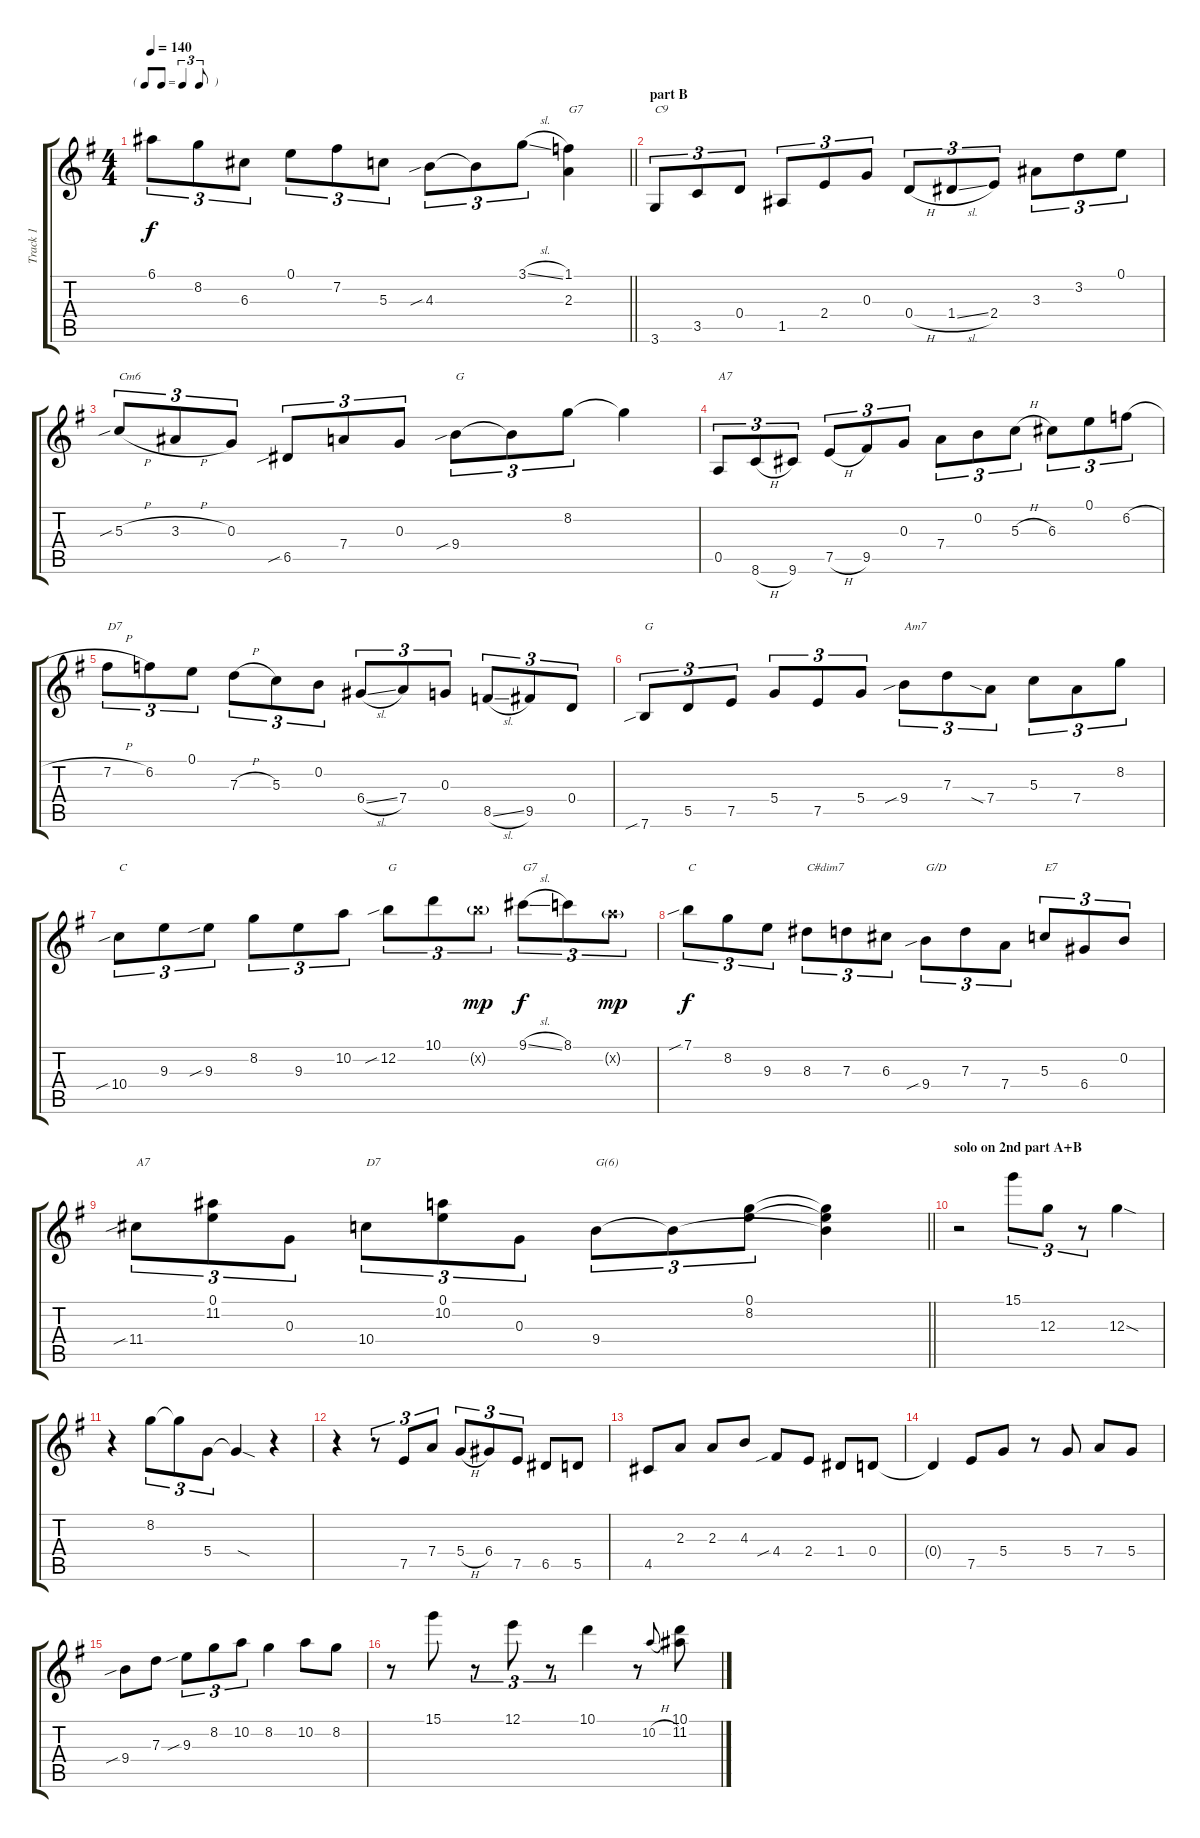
\track ("Track 1" "Track 1") {instrument acousticguitarsteel}
\staff {score tabs}
\tuning (E4 B3 G3 D3 A2 E2) {hide}
\ts (4 4)
\tf triplet8th
\tempo 140
\clef g2
\barLineRight lightlight
\ks g
6.1.8{tu (3 2) dy f} 8.2.8{tu (3 2)} 6.3.8{tu (3 2)} 0.1.8{tu (3 2)} 7.2.8{tu (3 2)} 5.3.8{tu (3 2)} 4.3{sib}.8{tu (3 2)} 4.3{t}.8{tu (3 2)} 3.1{sl}.8{tu (3 2)} (1.1 2.3).4{txt "G7"} |
\section ("" "part B ")
3.6.8{tu (3 2) txt "C9"} 3.5.8{tu (3 2)} 0.4.8{tu (3 2)} 1.5.8{tu (3 2)} 2.4.8{tu (3 2)} 0.3.8{tu (3 2)} 0.4{h}.8{tu (3 2)} 1.4{sl}.8{tu (3 2)} 2.4.8{tu (3 2)} 3.3.8{tu (3 2)} 3.2.8{tu (3 2)} 0.1.8{tu (3 2)} |
5.3{sib h}.8{tu (3 2) txt "Cm6"} 3.3{h}.8{tu (3 2)} 0.3.8{tu (3 2)} 6.5{sib}.8{tu (3 2)} 7.4.8{tu (3 2)} 0.3.8{tu (3 2)} 9.4{sib}.8{tu (3 2) txt "G"} 9.4{t}.8{tu (3 2)} 8.2.8{tu (3 2)} 8.2{t}.4 |
0.5.8{tu (3 2) txt "A7"} 8.6{h}.8{tu (3 2)} 9.6.8{tu (3 2)} 7.5{h}.8{tu (3 2)} 9.5.8{tu (3 2)} 0.3.8{tu (3 2)} 7.4.8{tu (3 2)} 0.2.8{tu (3 2)} 5.3{h}.8{tu (3 2)} 6.3.8{tu (3 2)} 0.1.8{tu (3 2)} 6.2{h}.8{tu (3 2)} |
7.2{h}.8{tu (3 2) txt "D7"} 6.2.8{tu (3 2)} 0.1.8{tu (3 2)} 7.3{h}.8{tu (3 2)} 5.3.8{tu (3 2)} 0.2.8{tu (3 2)} 6.4{sl}.8{tu (3 2)} 7.4.8{tu (3 2)} 0.3.8{tu (3 2)} 8.5{sl}.8{tu (3 2)} 9.5.8{tu (3 2)} 0.4.8{tu (3 2)} |
7.6{sib}.8{tu (3 2) txt "G"} 5.5.8{tu (3 2)} 7.5.8{tu (3 2)} 5.4.8{tu (3 2)} 7.5.8{tu (3 2)} 5.4.8{tu (3 2)} 9.4{sib}.8{tu (3 2) txt "Am7"} 7.3.8{tu (3 2)} 7.4{sia}.8{tu (3 2)} 5.3.8{tu (3 2)} 7.4.8{tu (3 2)} 8.2.8{tu (3 2)} |
10.4{sib}.8{tu (3 2) txt "C"} 9.3.8{tu (3 2)} 9.3{sib}.8{tu (3 2)} 8.2.8{tu (3 2)} 9.3.8{tu (3 2)} 10.2.8{tu (3 2)} 12.2{sib}.8{tu (3 2) txt "G"} 10.1.8{tu (3 2)} 12.2{g x}.8{tu (3 2) dy mp} 9.1{sl}.8{tu (3 2) txt "G7" dy f} 8.1.8{tu (3 2)} 10.2{g x}.8{tu (3 2) dy mp} |
7.1{sib}.8{tu (3 2) txt "C" dy f} 8.2.8{tu (3 2)} 9.3.8{tu (3 2)} 8.3.8{tu (3 2) txt "C#dim7"} 7.3.8{tu (3 2)} 6.3.8{tu (3 2)} 9.4{sib}.8{tu (3 2) txt "G/D"} 7.3.8{tu (3 2)} 7.4.8{tu (3 2)} 5.3.8{tu (3 2) txt "E7"} 6.4.8{tu (3 2)} 0.2.8{tu (3 2)} |
\barLineRight lightlight
11.4{sib}.8{tu (3 2) txt "A7"} (0.1 11.2).8{tu (3 2)} 0.3.8{tu (3 2)} 10.4.8{tu (3 2) txt "D7"} (0.1 10.2).8{tu (3 2)} 0.3.8{tu (3 2)} 9.4.8{tu (3 2) txt "G(6)"} 9.4{t}.8{tu (3 2)} (0.1 8.2).8{tu (3 2)} (0.1{t} 8.2{t} 9.4{t}).4 |
\section ("" "solo on 2nd part A+B")
r.2 15.1.8{tu (3 2)} 12.3.8{tu (3 2)} r.8{tu (3 2)} 12.3{sod}.4 |
r.4 8.2.8{tu (3 2)} 8.2{t}.8{tu (3 2)} 5.4.8{tu (3 2)} 5.4{sod t}.4 r.4 |
r.4 r.8{tu (3 2)} 7.5.8{tu (3 2)} 7.4.8{tu (3 2)} 5.4{h}.8{tu (3 2)} 6.4.8{tu (3 2)} 7.5.8{tu (3 2)} 6.5.8 5.5.8 |
4.5.8 2.3.8 2.3.8 4.3.8 4.4{sib}.8 2.4.8 1.4.8 0.4.8 |
0.4{t}.4 7.5.8 5.4.8 r.8 5.4.8 7.4.8 5.4.8 |
9.4{sib}.8 7.3.8 9.3{sib}.8{tu (3 2)} 8.2.8{tu (3 2)} 10.2.8{tu (3 2)} 8.2.4 10.2.8 8.2.8 |
r.8 15.1.8 r.8{tu (3 2)} 12.1.8{tu (3 2)} r.8{tu (3 2)} 10.1.4 r.8 10.2{h}.8{gr onbeat} (10.1 11.2).8
